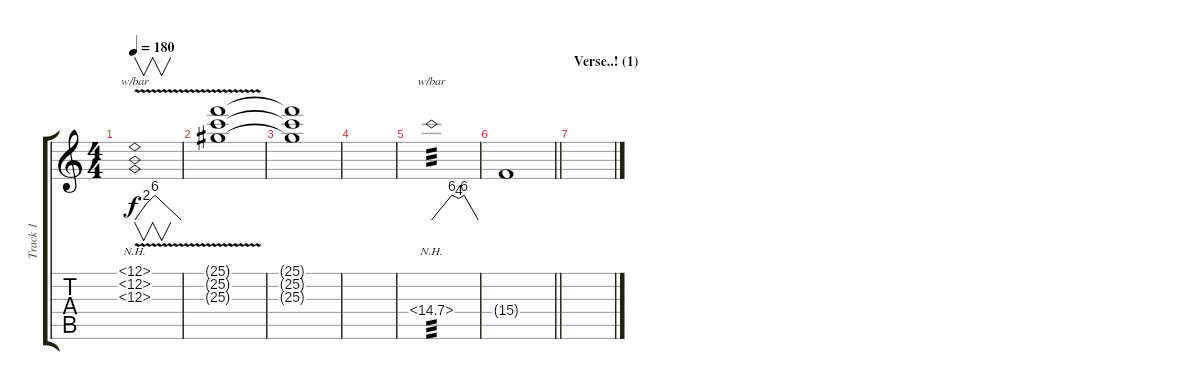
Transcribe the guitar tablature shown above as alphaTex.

\track ("Track 1" "Track 1") {instrument lead1square}
\staff {score tabs}
\tuning (E4 B3 G3 D3 A2 E2) {hide}
\ts (4 4)
\tempo 180
\clef g2
\ks c
(25.1{nh v} 25.2{nh} 25.3{nh}).1{v tbe (custom default 0 0 15 8 26 24 60 0) dy f} |
(25.1{t} 25.2{t} 25.3{t}).1 |
(25.1{t} 25.2{t} 25.3{t}).1 |
|
15.4{nh}.1{tbe (custom default 0 0 26 24 35 16 42 24 60 0) tp 3} |
\barLineRight lightlight
15.4{t}.1 |
\section ("" "Verse..! (1)")
